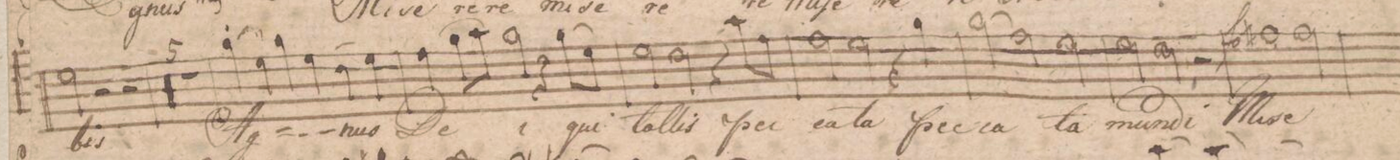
**kern	**text	**dynam
*I"Canto	*	*
*clefC1	*	*
*k[f#c#]	*	*
*M3/2	*	*
2cc#\	-bis	.
1r	.	.
=18	=18	=18
00r	.	.
=19	=19	=19
=20	=20	=20
2r	.	.
=21	=21	=21
1.ryy	.	.
=22	=22	=22
1.ryy	.	.
=23	=23	=23
(4ee'\	Ag-	.
4cc#\)	.	.
4ee\	.	.
4cc#\	.	.
(4b\	-nus	.
4cc#\)	.	.
=24	=24	=24
4dd\	De-	.
*8\right	*	*
(8ee\L	.	.
8ff#\J)	.	.
2ee\	-i	.
4r	.	.
(8ee\L	qui	.
8cc#\J)	.	.
=25	=25	=25
2cc#\	tol-	.
2b\	-lis	.
4r	.	.
8ff#\L	pec-	.
8dd\J	.	.
=26	=26	=26
2dd\	-ca-	.
2cc#\	-ta	.
4r	.	.
4ee\	pec-	.
=27	=27	=27
(2ee\	-ca-	.
2dd\)	.	.
2cc#\	-ta	.
=28	=28	=28
2cc#\	mun-	.
2b\	-di	.
2r	.	.
=29	=29	=29
1dd#X	Mi-	f
2dd#\	-se-	.
=30	=30	=30
*-	*-	*-
